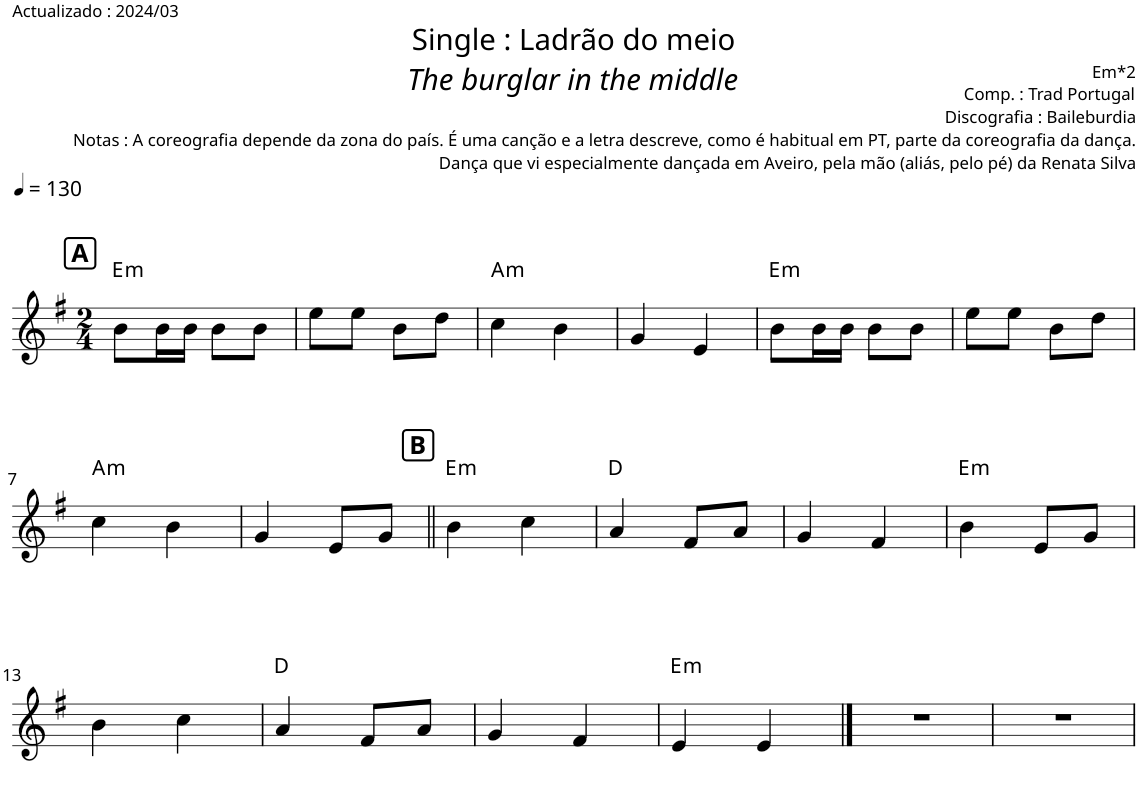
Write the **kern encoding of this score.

**kern	**harte
*part1	*part1
*staff1	*
*I"Piano	*
*I'Pno.	*
*clefG2	*
*k[f#]	*
*M2/4	*
*MM130	*
!!LO:REH:place=s1:a:B:cj:fs=12:t=A
=1	=1
!	!LO:H:kt=m
8b\L	E:min
16b\L	.
16b\JJ	.
8b\L	.
8b\J	.
=2	=2
8ee\L	.
8ee\J	.
8b\L	.
8dd\J	.
=3	=3
!	!LO:H:kt=m
4cc\	A:min
4b\	.
=4	=4
4g/	.
4e/	.
=5	=5
!	!LO:H:kt=m
8b\L	E:min
16b\L	.
16b\JJ	.
8b\L	.
8b\J	.
=6	=6
8ee\L	.
8ee\J	.
8b\L	.
8dd\J	.
!!LO:LB:g=z
=7	=7
!	!LO:H:kt=m
4cc\	A:min
4b\	.
=8	=8
4g/	.
8e/L	.
8g/J	.
!!LO:REH:place=s1:a:B:cj:fs=12:t=B
=9||	=9||
!	!LO:H:kt=m
4b\	E:min
4cc\	.
=10	=10
4a/	D:maj
8f#/L	.
8a/J	.
=11	=11
4g/	.
4f#/	.
=12	=12
!	!LO:H:kt=m
4b\	E:min
8e/L	.
8g/J	.
!!LO:LB:g=z
=13	=13
4b\	.
4cc\	.
=14	=14
4a/	D:maj
8f#/L	.
8a/J	.
=15	=15
4g/	.
4f#/	.
=16	=16
!	!LO:H:kt=m
4e/	E:min
4e/	.
==17	==17
2r	.
=18	=18
2r	.
=	=
*-	*-
